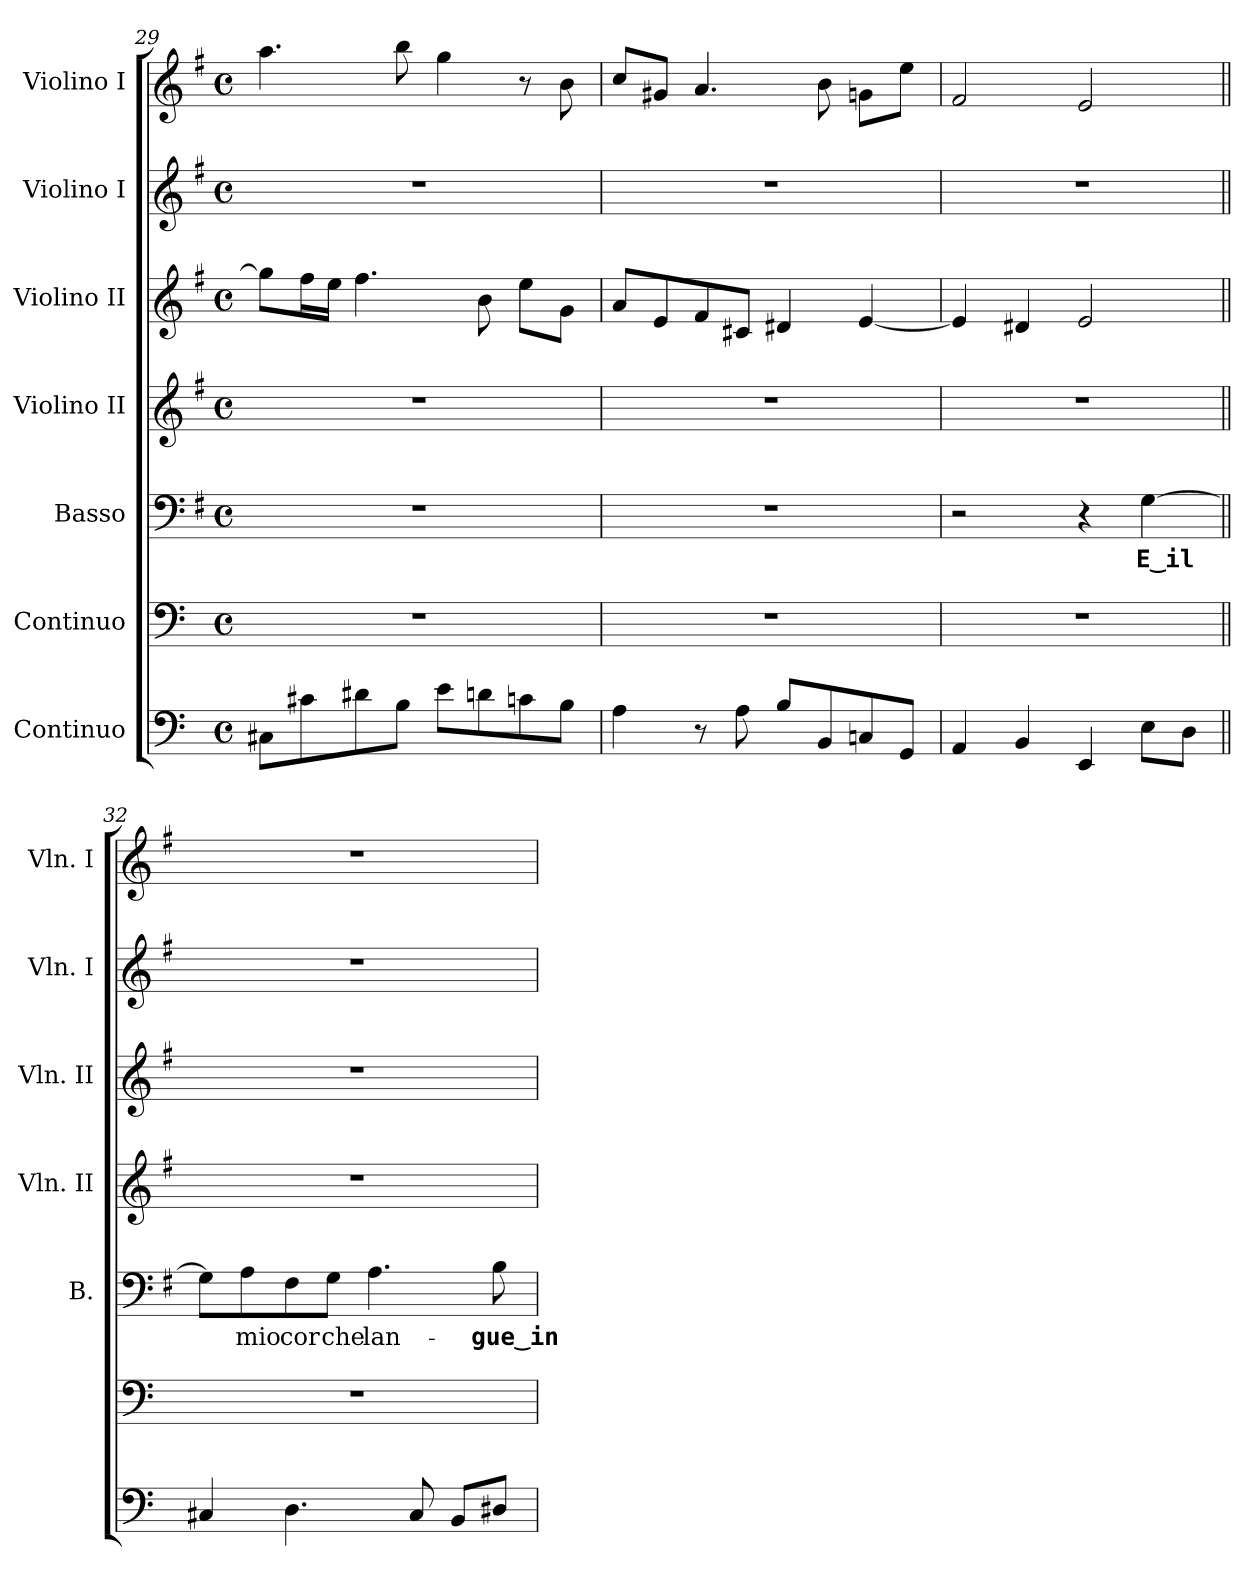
**kern	**kern	**kern	**text	**kern	**kern	**kern	**kern
*part7	*part6	*part5	*part5	*part4	*part3	*part2	*part1
*staff7	*staff6	*staff5	*staff5	*staff4	*staff3	*staff2	*staff1
*I"Continuo	*I"Continuo	*I"Basso	*	*I"Violino II	*I"Violino II	*I"Violino I	*I"Violino I
*	*	*I'B.	*	*I'Vln. II	*I'Vln. II	*I'Vln. I	*I'Vln. I
*clefF4	*clefF4	*clefF4	*	*clefG2	*clefG2	*clefG2	*clefG2
*k[]	*k[]	*k[f#]	*	*k[f#]	*k[f#]	*k[f#]	*k[f#]
*a:	*a:	*e:	*	*e:	*e:	*e:	*e:
*M4/4	*M4/4	*M4/4	*	*M4/4	*M4/4	*M4/4	*M4/4
*met(c)	*met(c)	*met(c)	*	*met(c)	*met(c)	*met(c)	*met(c)
=29	=29	=29	=29	=29	=29	=29	=29
8C#Xi\L	1r	1r	.	1r	8ggi\L]	1r	4.aai\
8c#Xi\	.	.	.	.	16ff#i\L	.	.
.	.	.	.	.	16eei\JJ	.	.
8d#Xi\	.	.	.	.	4.ff#i\	.	.
8Bi\J	.	.	.	.	.	.	8bbi\
8ei\L	.	.	.	.	.	.	4ggi\
8dni\	.	.	.	.	8bi\	.	.
8cni\	.	.	.	.	8eei\L	.	8r
8Bi\J	.	.	.	.	8gi\J	.	8bi\
=30	=30	=30	=30	=30	=30	=30	=30
4Ai\	1r	1r	.	1r	8ai/L	1r	8cci/L
.	.	.	.	.	8ei/	.	8g#Xi/J
8r	.	.	.	.	8f#i/	.	4.ai/
8Ai\	.	.	.	.	8c#Xi/J	.	.
8Bi/L	.	.	.	.	4d#Xi/	.	.
8BBi/	.	.	.	.	.	.	8bi\
8Cni/	.	.	.	.	[4ei/	.	8gni\L
8GGi/J	.	.	.	.	.	.	8eei\J
=31	=31	=31	=31	=31	=31	=31	=31
4AAi/	1r	2r	.	1r	4ei/]	1r	2f#i/
4BBi/	.	.	.	.	4d#Xi/	.	.
4EEi/	.	4r	.	.	2ei/	.	2ei/
!	!	!	!LO:LY:b:color=#000000	!	!	!	!
8Ei\L	.	[4Gi\	E_il	.	.	.	.
8Di\J	.	.	.	.	.	.	.
=32||	=32||	=32||	=32||	=32||	=32||	=32||	=32||
4C#Xi/	1r	8Gi\L]	.	1r	1r	1r	1r
!	!	!	!LO:LY:b:color=#000000	!	!	!	!
.	.	8Ai\	mio	.	.	.	.
!	!	!	!LO:LY:b:color=#000000	!	!	!	!
4.Di\	.	8F#i\	cor	.	.	.	.
!	!	!	!LO:LY:b:color=#000000	!	!	!	!
.	.	8Gi\J	che	.	.	.	.
!	!	!	!LO:LY:b:color=#000000	!	!	!	!
.	.	4.Ai\	lan-	.	.	.	.
8C#i/	.	.	.	.	.	.	.
8BBi/L	.	.	.	.	.	.	.
!	!	!	!LO:LY:b:color=#000000	!	!	!	!
8D#Xi/J	.	8Bi\	-gue_in	.	.	.	.
=	=	=	=	=	=	=	=
*-	*-	*-	*-	*-	*-	*-	*-
